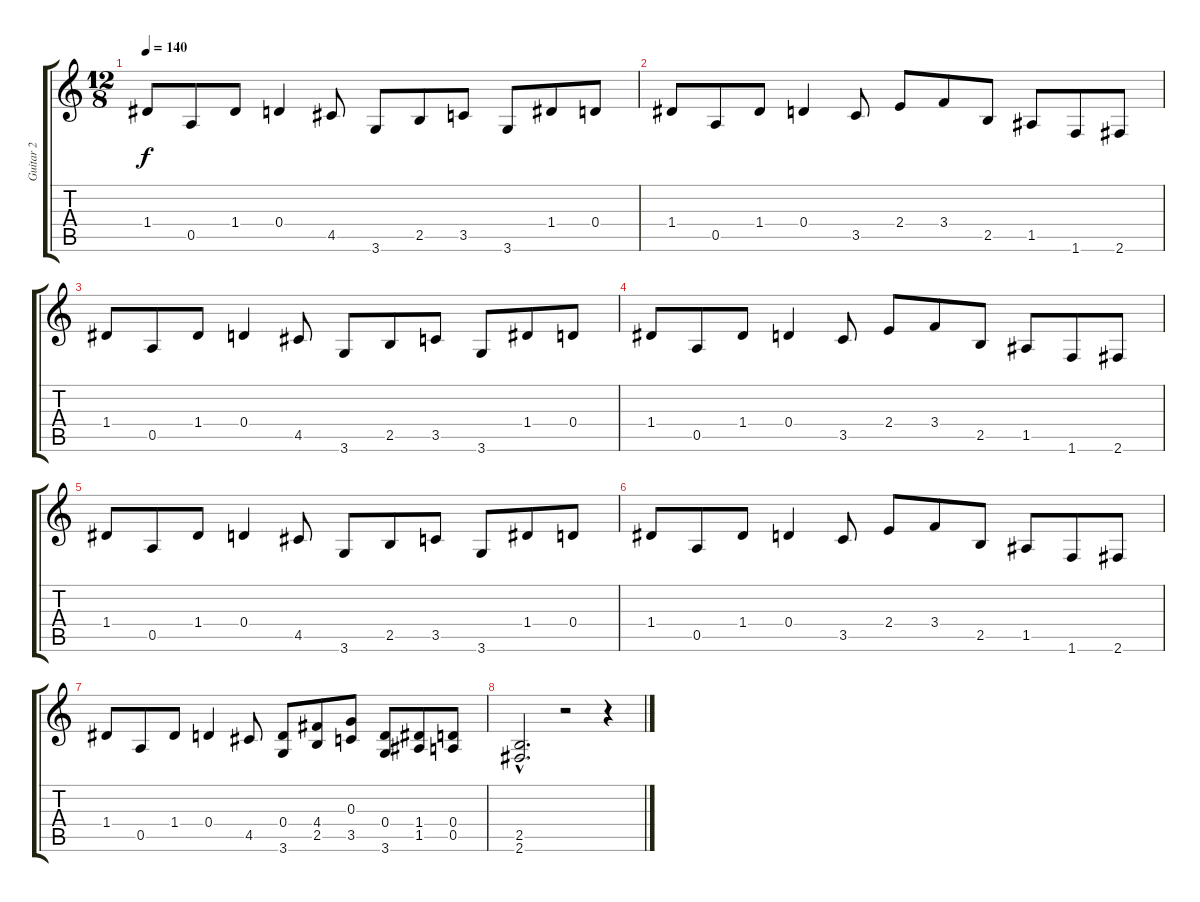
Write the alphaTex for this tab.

\track ("Guitar 2" "Guitar 2") {instrument overdrivenguitar}
\staff {score tabs}
\tuning (E4 B3 G3 D3 A2 E2) {hide}
\ts (12 8)
\tempo 140
\clef g2
\ks c
1.4.8{dy f} 0.5.8 1.4.8 0.4.4 4.5.8 3.6.8 2.5.8 3.5.8 3.6.8 1.4.8 0.4.8 |
1.4.8 0.5.8 1.4.8 0.4.4 3.5.8 2.4.8 3.4.8 2.5.8 1.5.8 1.6.8 2.6.8 |
1.4.8 0.5.8 1.4.8 0.4.4 4.5.8 3.6.8 2.5.8 3.5.8 3.6.8 1.4.8 0.4.8 |
1.4.8 0.5.8 1.4.8 0.4.4 3.5.8 2.4.8 3.4.8 2.5.8 1.5.8 1.6.8 2.6.8 |
1.4.8 0.5.8 1.4.8 0.4.4 4.5.8 3.6.8 2.5.8 3.5.8 3.6.8 1.4.8 0.4.8 |
1.4.8 0.5.8 1.4.8 0.4.4 3.5.8 2.4.8 3.4.8 2.5.8 1.5.8 1.6.8 2.6.8 |
1.4.8 0.5.8 1.4.8 0.4.4 4.5.8 (0.4 3.6).8 (4.4 2.5).8 (0.3 3.5).8 (0.4 3.6).8 (1.4 1.5).8 (0.4 0.5).8 |
(2.5{hac} 2.6{hac}).2{d} r.2 r.4
